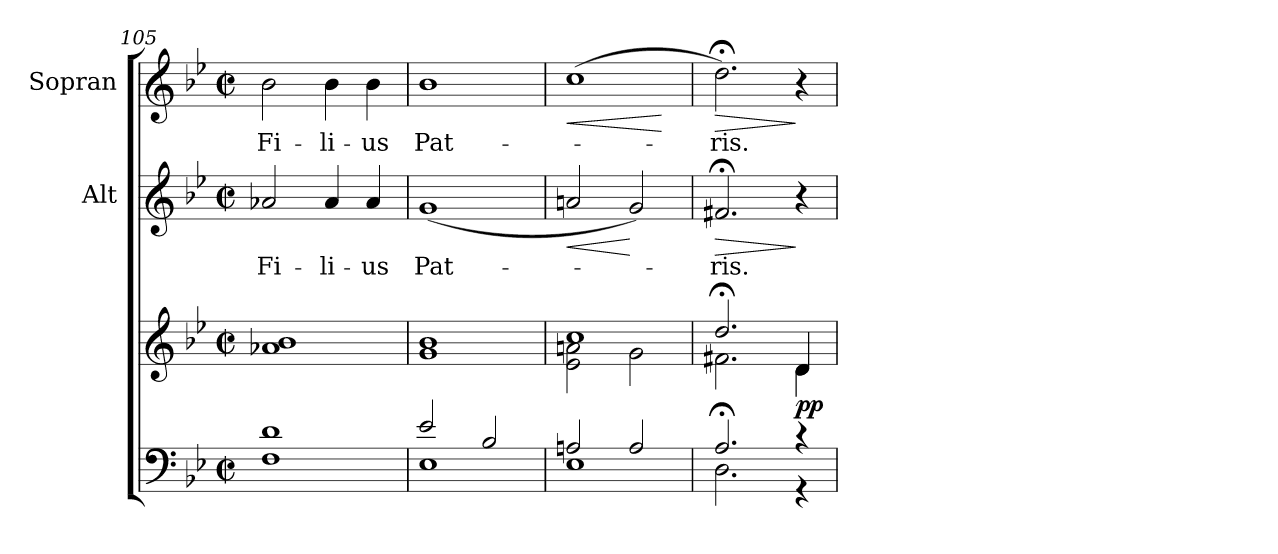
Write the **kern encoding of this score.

**kern	**kern	**dynam	**kern	**text	**dynam	**kern	**text	**dynam
*part3	*part3	*part3	*part2	*part2	*part2	*part1	*part1	*part1
*staff4	*staff3	*staff3/4	*staff2	*staff2	*staff2	*staff1	*staff1	*staff1
*	*	*	*I"Alt	*	*	*I"Sopran	*	*
*	*	*	*I'A.	*	*	*I'S.	*	*
*clefF4	*clefG2	*	*clefG2	*	*	*clefG2	*	*
*k[b-e-]	*k[b-e-]	*	*k[b-e-]	*	*	*k[b-e-]	*	*
*B-:	*B-:	*	*B-:	*	*	*B-:	*	*
*M2/2	*M2/2	*	*M2/2	*	*	*M2/2	*	*
*met(c|)	*met(c|)	*	*met(c|)	*	*	*met(c|)	*	*
=105	=105	=105	=105	=105	=105	=105	=105	=105
*^	*	*	*	*	*	*	*	*
!	!	!	!	!	!LO:LY:b	!	!	!LO:LY:b	!
1d	1F	1a-X 1b-	.	2a-X/	Fi-	.	2b-\	Fi-	.
!	!	!	!	!	!LO:LY:b	!	!	!LO:LY:b	!
.	.	.	.	4a-/	-li-	.	4b-\	-li-	.
!	!	!	!	!	!LO:LY:b	!	!	!LO:LY:b	!
.	.	.	.	4a-/	-us	.	4b-\	-us	.
=106	=106	=106	=106	=106	=106	=106	=106	=106	=106
!	!	!	!	!	!LO:LY:b	!	!	!LO:LY:b	!
2e-/	1E-	1g 1b-	.	(<1g	Pat-	.	1b-	Pat-	.
2B-/	.	.	.	.	.	.	.	.	.
=107	=107	=107	=107	=107	=107	=107	=107	=107	=107
*	*	*^	*	*	*	*	*	*	*
!	!	!	!	!	!	!	!LO:HP:b	!	!	!LO:HP:b
2An/	1E-	1cc	2e-\ 2an\	.	2an/	.	<	(>1cc	.	<
2A/	.	.	2g\	.	2g/)	.	[	.	.	.
*v	*v	*	*	*	*	*	*	*	*	*
*	*v	*v	*	*	*	*	*	*	*
.	.	.	.	.	.	.	.	[
=108	=108	=108	=108	=108	=108	=108	=108	=108
*^	*^	*	*	*	*	*	*	*
!	!	!	!	!	!	!LO:LY:b	!LO:HP:b	!	!LO:LY:b	!LO:HP:b
2.A;/	2.D\	2.dd;</	2.f#X\	.	2.f#X;</	-ris.	>	2.dd;<\)	-ris.	>
!	!	!	!	!LO:DY:b	!	!	!	!	!	!
4r	4r	4d/	4d\	pp	4r	.	]	4r	.	]
*v	*v	*	*	*	*	*	*	*	*	*
*	*v	*v	*	*	*	*	*	*	*
=	=	=	=	=	=	=	=	=
*-	*-	*-	*-	*-	*-	*-	*-	*-
